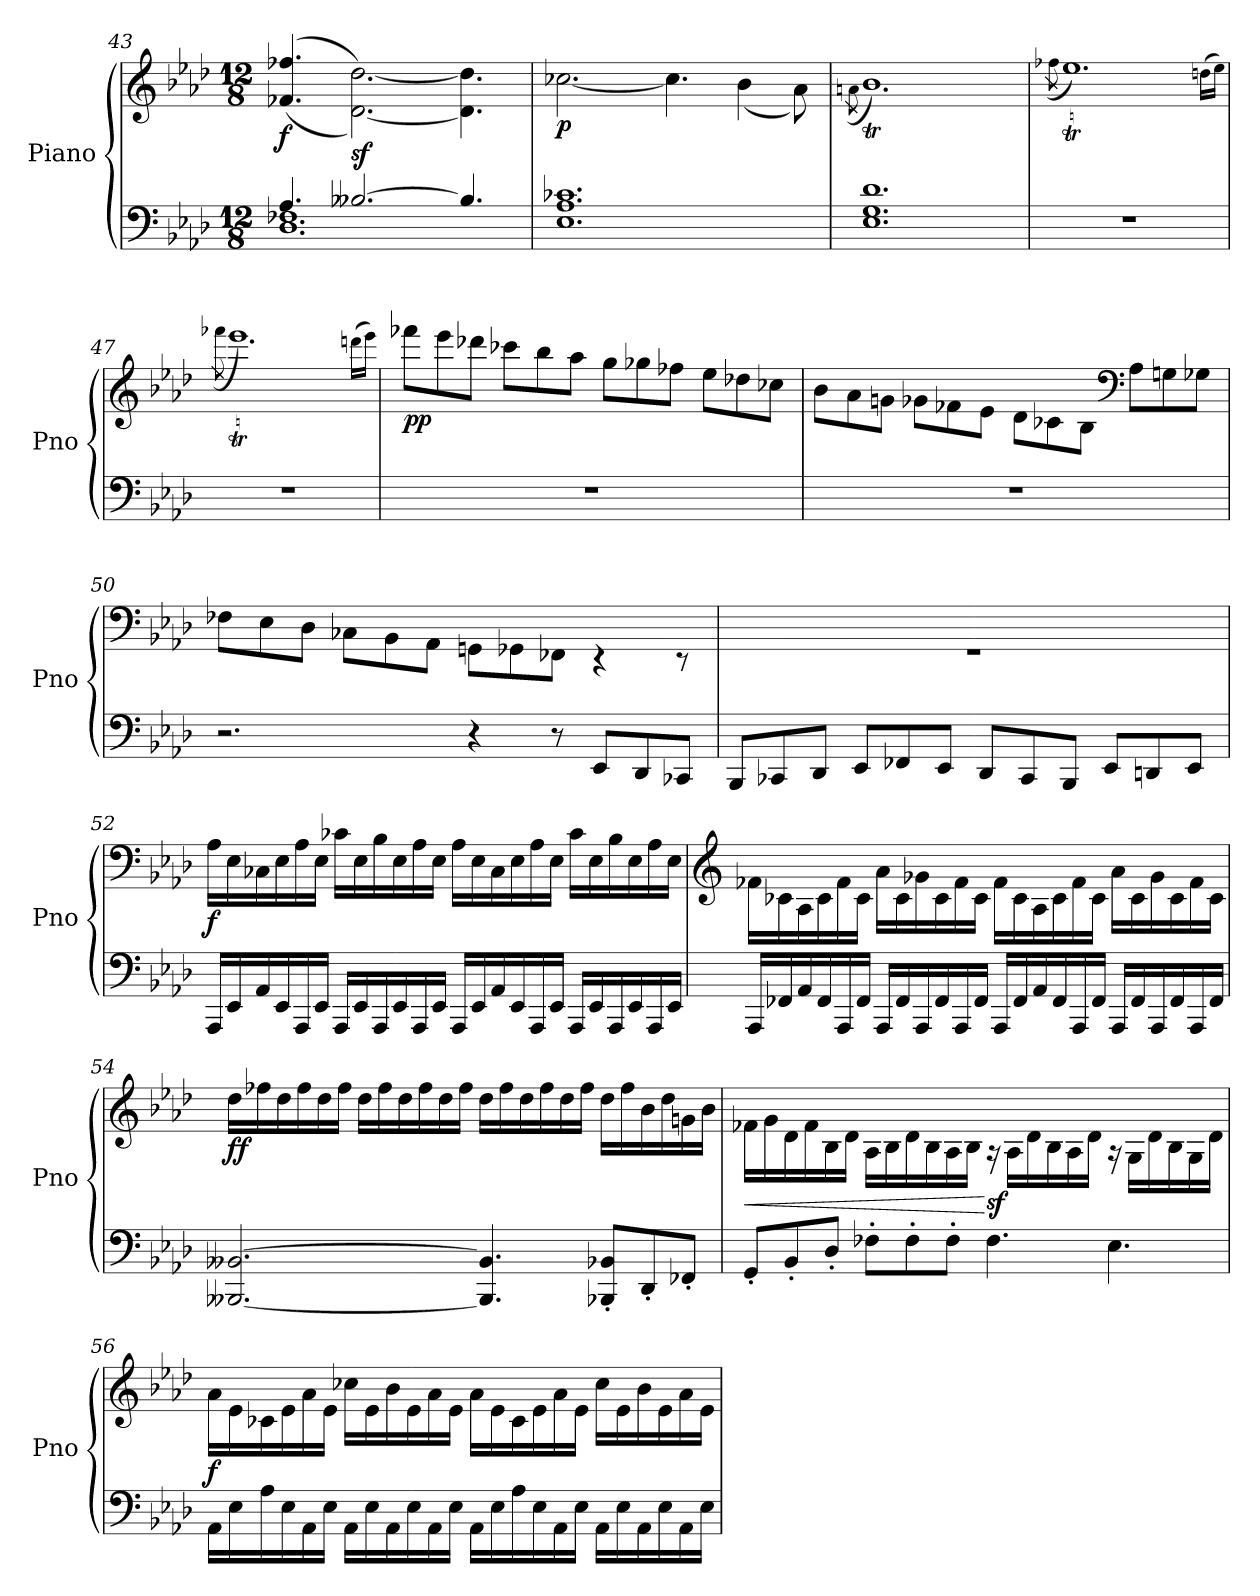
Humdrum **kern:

**kern	**kern	**dynam
*part1	*part1	*part1
*staff2	*staff1	*staff1/2
*I"Piano	*	*
*I'Pno	*	*
!!LO:PB:g=z
*clefF4	*clefG2	*
*k[b-e-a-d-]	*k[b-e-a-d-]	*
*f:	*f:	*
*M12/8	*M12/8	*
=43	=43	=43
*^	*^	*
!	!	!	!	!LO:DY:b
4.A-/	1.D- 1.F-X	1.ryy	(>(<4.f-X/ 4.ff-X/	f
!	!	!	!	!LO:DY:b
[2.B--X/	.	.	[2.d-\ [2.dd-\))	sf
4.B--/]	.	.	4.d-\] 4.dd-\]	.
*v	*v	*	*	*
=44	=44	=44	=44
!	!	!	!LO:DY:b
1.E- 1.A- 1.c-X	1.ryy	[2.cc-X\	p
.	.	4.cc-\]	.
.	.	(<4b-\	.
.	.	8a-\)	.
=45	=45	=45	=45
.	.	(>8qan\	.
1.E- 1.G 1.d-	1.ryy	1.b-T)	.
=46	=46	=46	=46
.	.	(>8qff-X\	.
1.r	1.ryy	1.ee-T)	.
.	.	(>16qddn\LL	.
.	.	16qee-\JJ)	.
=47	=47	=47	=47
.	.	(>8qfff-X\	.
1.r	1.ryy	1.eee-T)	.
.	.	(>16qdddn\LL	.
.	.	16qeee-\JJ)	.
!!LO:LB:g=z	!!
=48	=48	=48	=48
!	!	!	!LO:DY:b
1.r	1.ryy	8fff-X\L	pp
.	.	8eee-\	.
.	.	8ddd-X\J	.
.	.	8ccc-X\L	.
.	.	8bb-\	.
.	.	8aa-\J	.
.	.	8gg\L	.
.	.	8gg-X\	.
.	.	8ff-X\J	.
.	.	8ee-\L	.
.	.	8dd-X\	.
.	.	8cc-X\J	.
=49	=49	=49	=49
1.r	1.ryy	8b-\L	.
.	.	8a-\	.
.	.	8gn\J	.
.	.	8g-X\L	.
.	.	8f-X\	.
.	.	8e-\J	.
.	.	8d-\L	.
.	.	8c-X\	.
.	.	8B-\J	.
*	*clefF4	*	*
.	.	8A-\L	.
.	.	8Gn\	.
.	.	8G-X\J	.
!!LO:LB:g=z	!!
=50	=50	=50	=50
2.r	1.ryy	8F-X\L	.
.	.	8E-\	.
.	.	8D-\J	.
.	.	8C-X\L	.
.	.	8BB-\	.
.	.	8AA-\J	.
4r	.	8GGn\L	.
.	.	8GG-X\	.
8r	.	8FF-X\J	.
8EE-/L	.	4r	.
8DD-/	.	.	.
8CC-X/J	.	8r	.
=51	=51	=51	=51
8BBB-/L	1.ryy	1.r	.
8CC-X/	.	.	.
8DD-/J	.	.	.
8EE-/L	.	.	.
8FF-X/	.	.	.
8EE-/J	.	.	.
8DD-/L	.	.	.
8CC-/	.	.	.
8BBB-/J	.	.	.
8EE-/L	.	.	.
8DDn/	.	.	.
8EE-/J	.	.	.
!!LO:LB:g=z	!!
=52	=52	=52	=52
!	!	!	!LO:DY:b
16AAA-/LL	1.ryy	16A-\LL	f
16EE-/	.	16E-\	.
16AA-/	.	16C-X\	.
16EE-/	.	16E-\	.
16AAA-/	.	16A-\	.
16EE-/JJ	.	16E-\JJ	.
16AAA-/LL	.	16c-X\LL	.
16EE-/	.	16E-\	.
16AAA-/	.	16B-\	.
16EE-/	.	16E-\	.
16AAA-/	.	16A-\	.
16EE-/JJ	.	16E-\JJ	.
16AAA-/LL	.	16A-\LL	.
16EE-/	.	16E-\	.
16AA-/	.	16C-\	.
16EE-/	.	16E-\	.
16AAA-/	.	16A-\	.
16EE-/JJ	.	16E-\JJ	.
16AAA-/LL	.	16c-\LL	.
16EE-/	.	16E-\	.
16AAA-/	.	16B-\	.
16EE-/	.	16E-\	.
16AAA-/	.	16A-\	.
16EE-/JJ	.	16E-\JJ	.
!!LO:LB:g=z	!!
=53	=53	=53	=53
*	*clefG2	*	*
16AAA-/LL	1.ryy	16f-X\LL	.
16FF-X/	.	16c-X\	.
16AA-/	.	16A-\	.
16FF-/	.	16c-\	.
16AAA-/	.	16f-\	.
16FF-/JJ	.	16c-\JJ	.
16AAA-/LL	.	16a-\LL	.
16FF-/	.	16c-\	.
16AAA-/	.	16g-X\	.
16FF-/	.	16c-\	.
16AAA-/	.	16f-\	.
16FF-/JJ	.	16c-\JJ	.
16AAA-/LL	.	16f-\LL	.
16FF-/	.	16c-\	.
16AA-/	.	16A-\	.
16FF-/	.	16c-\	.
16AAA-/	.	16f-\	.
16FF-/JJ	.	16c-\JJ	.
16AAA-/LL	.	16a-\LL	.
16FF-/	.	16c-\	.
16AAA-/	.	16g-\	.
16FF-/	.	16c-\	.
16AAA-/	.	16f-\	.
16FF-/JJ	.	16c-\JJ	.
!!LO:LB:g=z	!!
=54	=54	=54	=54
!	!	!	!LO:DY:b
[2.BBB--X/ [2.BB--X/	1.ryy	16dd-\LL	ff
.	.	16ff-X\	.
.	.	16dd-\	.
.	.	16ff-\	.
.	.	16dd-\	.
.	.	16ff-\JJ	.
.	.	16dd-\LL	.
.	.	16ff-\	.
.	.	16dd-\	.
.	.	16ff-\	.
.	.	16dd-\	.
.	.	16ff-\JJ	.
4.BBB--/] 4.BB--/]	.	16dd-\LL	.
.	.	16ff-\	.
.	.	16dd-\	.
.	.	16ff-\	.
.	.	16dd-\	.
.	.	16ff-\JJ	.
8BBB-X/' 8BB-X/'L	.	16dd-\LL	.
.	.	16ff-\	.
8DD-'/	.	16b-\	.
.	.	16dd-\	.
8FF-X'/J	.	16gn\	.
.	.	16b-\JJ	.
!!LO:PB:g=z	!!
=55	=55	=55	=55
!	!	!	!LO:HP:b
8GG'/L	1.ryy	16f-X\LL	<
.	.	16g\	.
8BB-'/	.	16d-\	.
.	.	16f-\	.
8D-'/J	.	16B-\	.
.	.	16d-\JJ	.
8F-X'\L	.	16A-\LL	.
.	.	16B-\	.
8F-'\	.	16d-\	.
.	.	16B-\	.
8F-'\J	.	16A-\	.
.	.	16B-\JJ	.
!	!	!	!LO:DY:n=1:b
4.F-\	.	16r	[ sf
.	.	16A-\LL	.
.	.	16d-\	.
.	.	16B-\	.
.	.	16A-\	.
.	.	16d-\JJ	.
4.E-\	.	16r	.
.	.	16G\LL	.
.	.	16d-\	.
.	.	16B-\	.
.	.	16G\	.
.	.	16d-\JJ	.
!!LO:LB:g=z	!!
=56	=56	=56	=56
!	!	!	!LO:DY:b
16AA-\LL	1.ryy	16a-\LL	f
16E-\	.	16e-\	.
16A-\	.	16c-X\	.
16E-\	.	16e-\	.
16AA-\	.	16a-\	.
16E-\JJ	.	16e-\JJ	.
16AA-\LL	.	16cc-X\LL	.
16E-\	.	16e-\	.
16AA-\	.	16b-\	.
16E-\	.	16e-\	.
16AA-\	.	16a-\	.
16E-\JJ	.	16e-\JJ	.
16AA-\LL	.	16a-\LL	.
16E-\	.	16e-\	.
16A-\	.	16c-\	.
16E-\	.	16e-\	.
16AA-\	.	16a-\	.
16E-\JJ	.	16e-\JJ	.
16AA-\LL	.	16cc-\LL	.
16E-\	.	16e-\	.
16AA-\	.	16b-\	.
16E-\	.	16e-\	.
16AA-\	.	16a-\	.
16E-\JJ	.	16e-\JJ	.
*	*v	*v	*
=	=	=
*-	*-	*-
